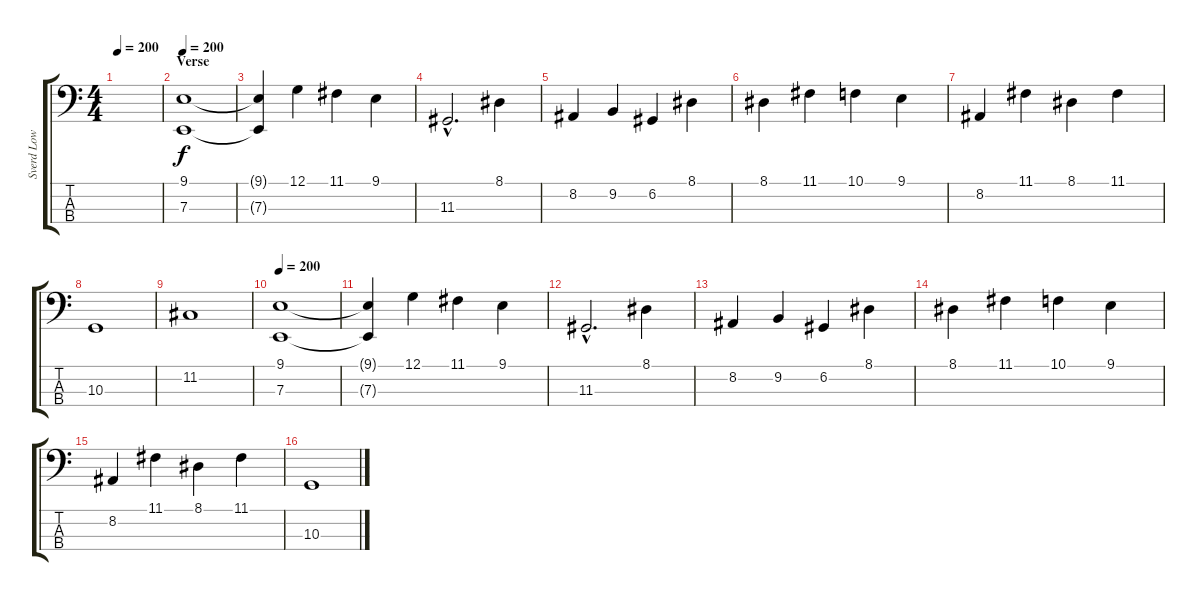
\track ("Sverd Low Strings" "Sverd Low ") {instrument stringensemble1}
\staff {score tabs}
\tuning (G2 D2 A1 C1) {hide}
\ts (4 4)
\tempo 200
\clef f4
\ks c
|
\section ("" "Verse")
\tempo 200
(9.1 7.3).1{volume 9} |
(9.1{t} 7.3{t}).4 12.1.4 11.1.4 9.1.4 |
11.3{hac}.2{d} 8.1.4 |
8.2.4 9.2.4 6.2.4 8.1.4 |
8.1.4 11.1.4 10.1.4 9.1.4 |
8.2.4 11.1.4 8.1.4 11.1.4 |
10.3.1 |
11.2.1 |
\tempo 200
(9.1 7.3).1 |
(9.1{t} 7.3{t}).4 12.1.4 11.1.4 9.1.4 |
11.3{hac}.2{d} 8.1.4 |
8.2.4 9.2.4 6.2.4 8.1.4 |
8.1.4 11.1.4 10.1.4 9.1.4 |
8.2.4 11.1.4 8.1.4 11.1.4 |
10.3.1
